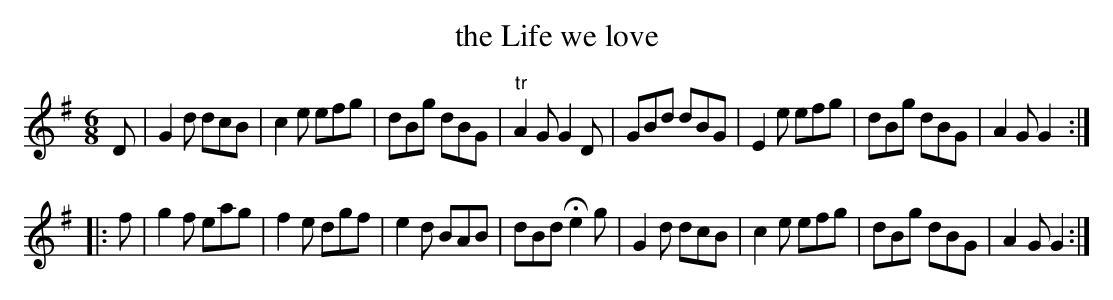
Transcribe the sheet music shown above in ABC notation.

X:1
T:the Life we love
M:6/8
K:G
D|\
G2d dcB| c2e efg| dBg dBG| "tr"A2G G2D|\
GBd dBG| E2e efg| dBg dBG| A2G G2::
f|\
g2f eag| f2e dgf| e2d BAB| dBd He2g|\
G2d dcB| c2e efg| dBg dBG| A2G G2:|
